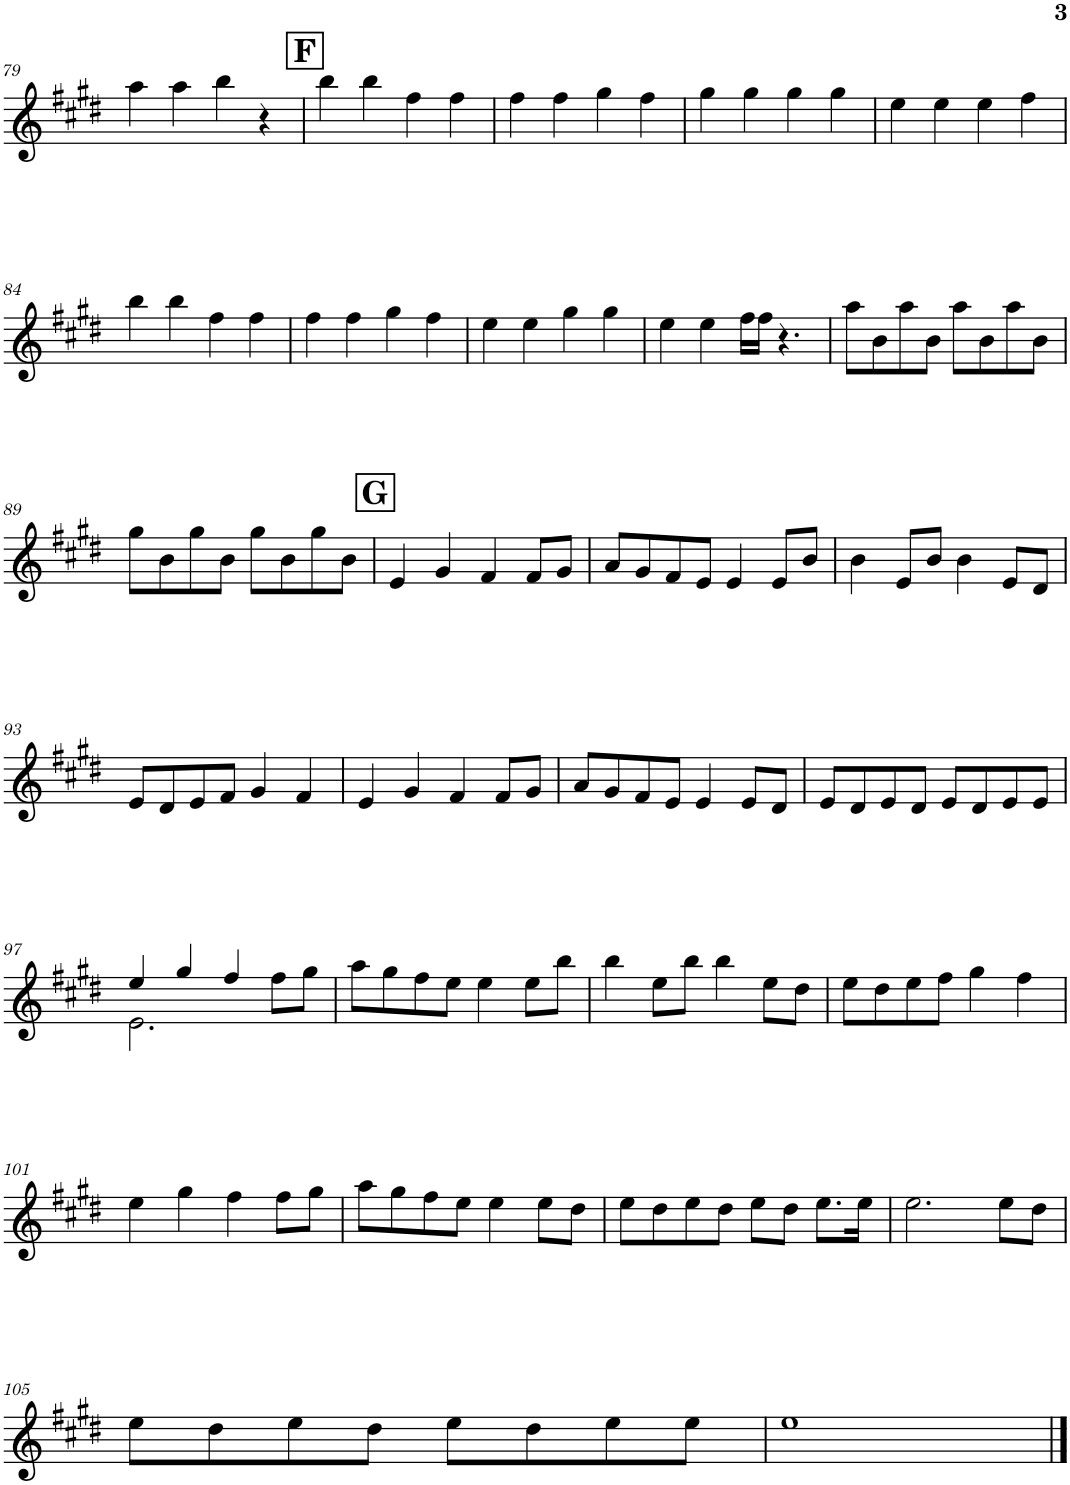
**kern
*part1
*staff1
*I"Piano
*I'Pno.
!!LO:PB:g=z
*clefG2
*k[f#c#g#d#]
*M4/4
=79
4aa\
4aa\
4bb\
4r
!!LO:REH:place=s1:a:B:cj:fs=14:t=F
=80
4bb\
4bb\
4ff#\
4ff#\
=81
4ff#\
4ff#\
4gg#\
4ff#\
=82
4gg#\
4gg#\
4gg#\
4gg#\
=83
4ee\
4ee\
4ee\
4ff#\
!!LO:LB:g=z
=84
4bb\
4bb\
4ff#\
4ff#\
=85
4ff#\
4ff#\
4gg#\
4ff#\
=86
4ee\
4ee\
4gg#\
4gg#\
=87
4ee\
4ee\
16ff#\LL
16ff#\JJ
4.r
=88
8aa\L
8b\
8aa\
8b\J
8aa\L
8b\
8aa\
8b\J
!!LO:LB:g=z
=89
8gg#\L
8b\
8gg#\
8b\J
8gg#\L
8b\
8gg#\
8b\J
!!LO:REH:place=s1:a:B:cj:fs=14:t=G
=90
4e/
4g#/
4f#/
8f#/L
8g#/J
=91
8a/L
8g#/
8f#/
8e/J
4e/
8e/L
8b/J
=92
4b\
8e/L
8b/J
4b\
8e/L
8d#/J
!!LO:LB:g=z
=93
8e/L
8d#/
8e/
8f#/J
4g#/
4f#/
=94
4e/
4g#/
4f#/
8f#/L
8g#/J
=95
8a/L
8g#/
8f#/
8e/J
4e/
8e/L
8d#/J
=96
8e/L
8d#/
8e/
8d#/J
8e/L
8d#/
8e/
8e/J
!!LO:LB:g=z
=97
*^
4ee/	2.e\
4gg#/	.
4ff#/	.
8ff#\L	4ryy
8gg#\J	.
*v	*v
=98
8aa\L
8gg#\
8ff#\
8ee\J
4ee\
8ee\L
8bb\J
=99
4bb\
8ee\L
8bb\J
4bb\
8ee\L
8dd#\J
=100
8ee\L
8dd#\
8ee\
8ff#\J
4gg#\
4ff#\
!!LO:LB:g=z
=101
4ee\
4gg#\
4ff#\
8ff#\L
8gg#\J
=102
8aa\L
8gg#\
8ff#\
8ee\J
4ee\
8ee\L
8dd#\J
=103
8ee\L
8dd#\
8ee\
8dd#\J
8ee\L
8dd#\J
8.ee\L
16ee\Jk
=104
2.ee\
8ee\L
8dd#\J
!!LO:LB:g=z
=105
8ee\L
8dd#\
8ee\
8dd#\J
8ee\L
8dd#\
8ee\
8ee\J
=106
1ee
==
*-
